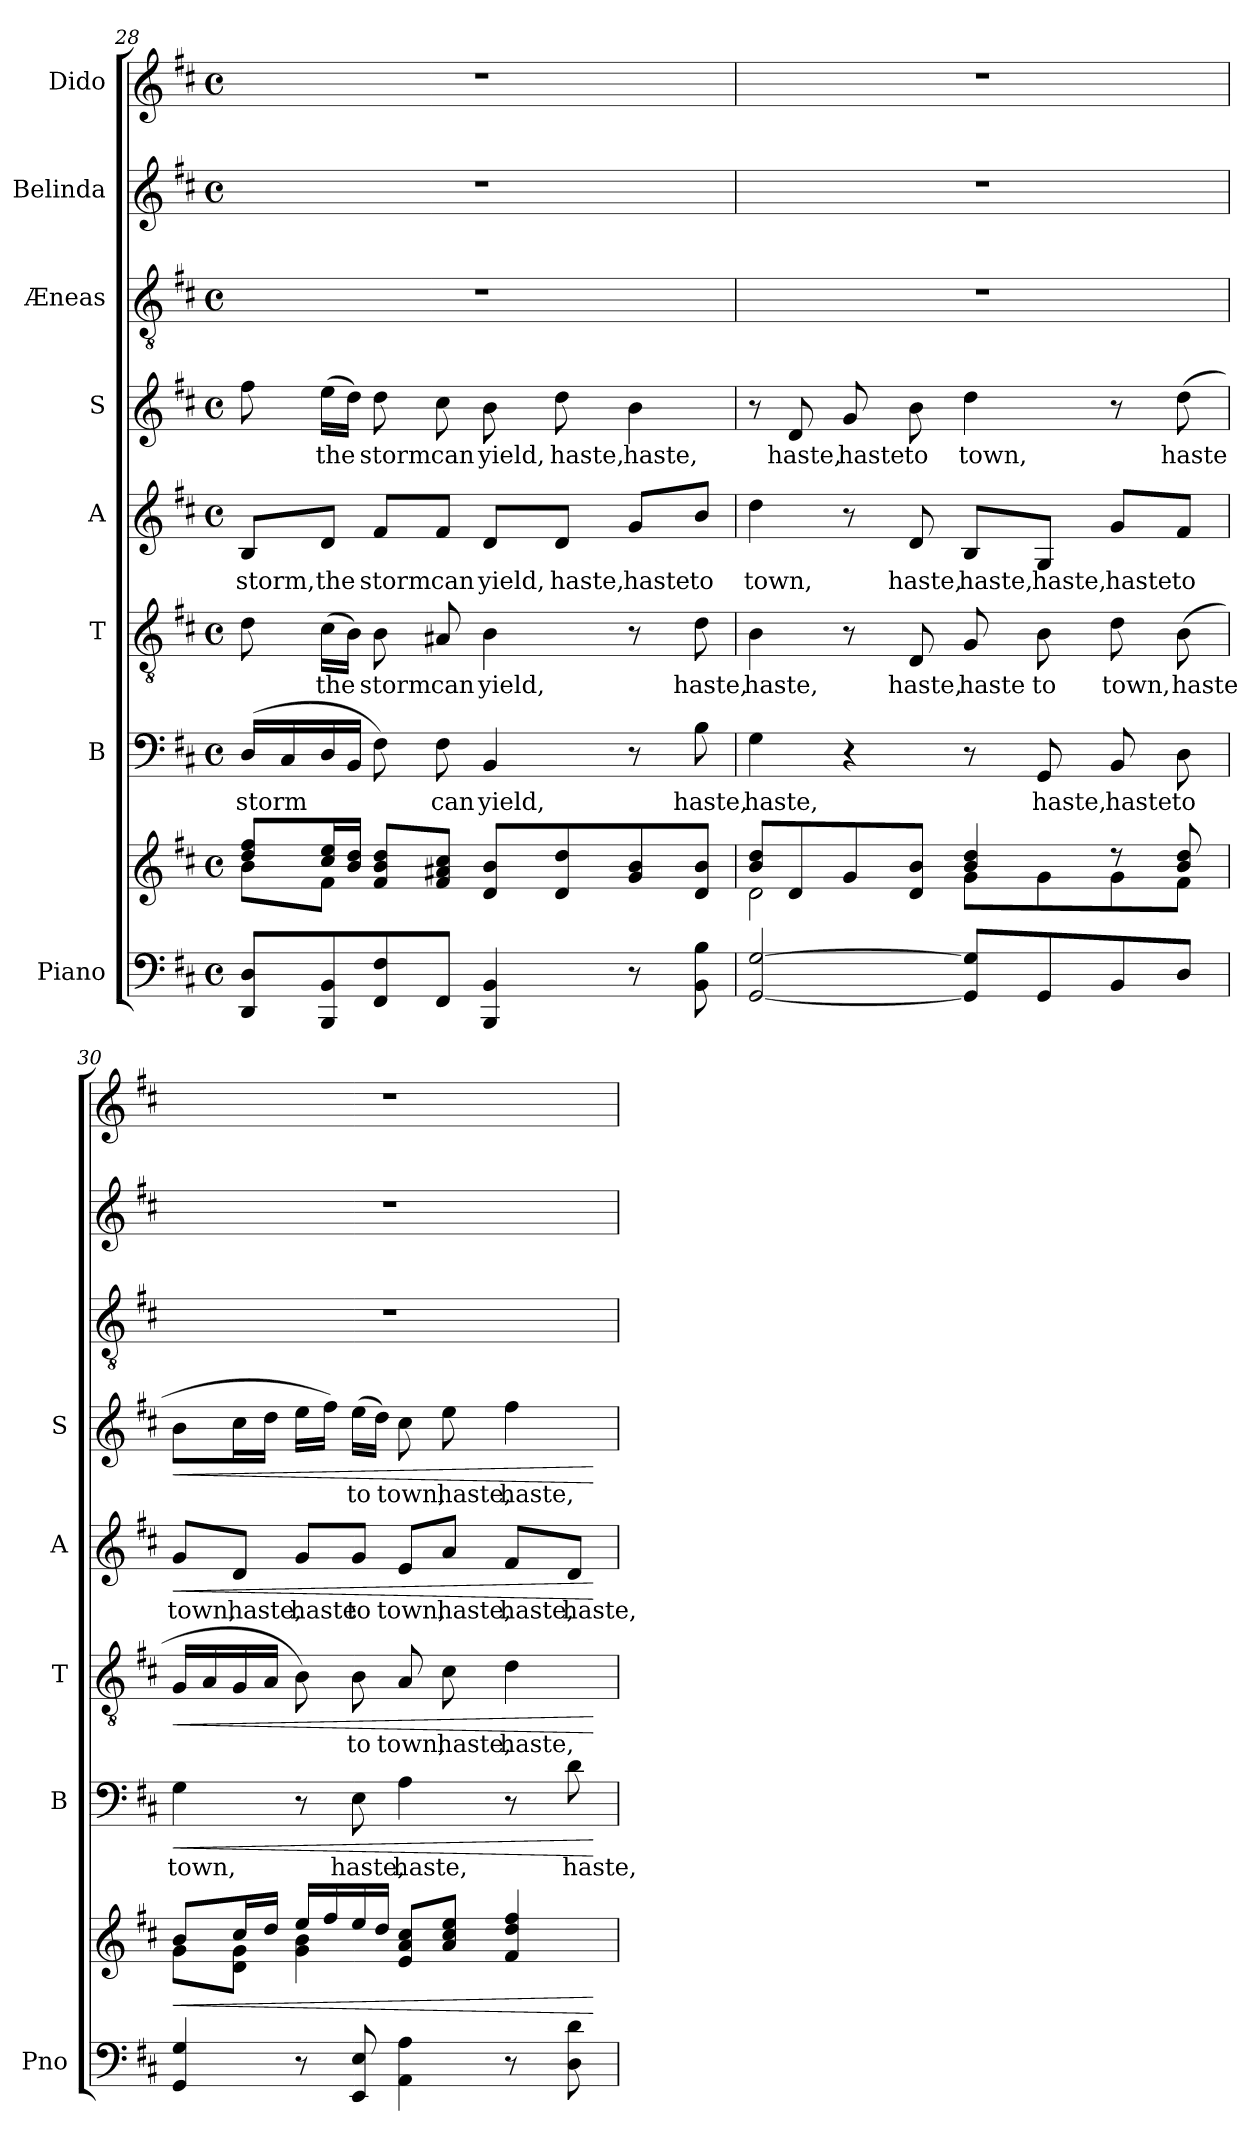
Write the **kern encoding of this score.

**kern	**kern	**dynam	**kern	**text	**dynam	**kern	**text	**dynam	**kern	**text	**dynam	**kern	**text	**dynam	**kern	**kern	**kern
*part8	*part8	*part8	*part7	*part7	*part7	*part6	*part6	*part6	*part5	*part5	*part5	*part4	*part4	*part4	*part3	*part2	*part1
*staff9	*staff8	*staff8/9	*staff7	*staff7	*staff7	*staff6	*staff6	*staff6	*staff5	*staff5	*staff5	*staff4	*staff4	*staff4	*staff3	*staff2	*staff1
*I"Piano	*	*	*I"B	*	*	*I"T	*	*	*I"A	*	*	*I"S	*	*	*I"Æneas	*I"Belinda	*I"Dido
*I'Pno	*	*	*I'B	*	*	*I'T	*	*	*I'A	*	*	*I'S	*	*	*	*	*
!!LO:LB:g=z
*clefF4	*clefG2	*	*clefF4	*	*	*clefGv2	*	*	*clefG2	*	*	*clefG2	*	*	*clefGv2	*clefG2	*clefG2
*k[f#c#]	*k[f#c#]	*	*k[f#c#]	*	*	*k[f#c#]	*	*	*k[f#c#]	*	*	*k[f#c#]	*	*	*k[f#c#]	*k[f#c#]	*k[f#c#]
*M4/4	*M4/4	*	*M4/4	*	*	*M4/4	*	*	*M4/4	*	*	*M4/4	*	*	*M4/4	*M4/4	*M4/4
*met(c)	*met(c)	*	*met(c)	*	*	*met(c)	*	*	*met(c)	*	*	*met(c)	*	*	*met(c)	*met(c)	*met(c)
=28	=28	=28	=28	=28	=28	=28	=28	=28	=28	=28	=28	=28	=28	=28	=28	=28	=28
*	*^	*	*	*	*	*	*	*	*	*	*	*	*	*	*	*	*
!	!	!	!	!	!LO:LY:b	!	!	!	!	!	!LO:LY:b	!	!	!	!	!	!	!
8DD/ 8D/L	8dd/ 8ff#/L	8b\L	.	(>16D/LL	storm	.	8d\	.	.	8B/L	storm,	.	8ff#\	.	.	1r	1r	1r
.	.	.	.	16C#/	.	.	.	.	.	.	.	.	.	.	.	.	.	.
!	!	!	!	!	!	!	!	!LO:LY:b	!	!	!LO:LY:b	!	!	!LO:LY:b	!	!	!	!
8BBB/ 8BB/	16cc#/ 16ee/L	8f#\J	.	16D/	.	.	(>16c#\LL	the	.	8d/J	the	.	(>16ee\LL	the	.	.	.	.
.	16b/ 16dd/JJ	.	.	16BB/JJ	.	.	16B\JJ)	.	.	.	.	.	16dd\JJ)	.	.	.	.	.
!	!	!	!	!	!	!	!	!LO:LY:b	!	!	!LO:LY:b	!	!	!LO:LY:b	!	!	!	!
8FF#/ 8F#/	8f#/ 8b/ 8dd/L	2.ryy	.	8F#\)	.	.	8B\	storm	.	8f#/L	storm	.	8dd\	storm	.	.	.	.
!	!	!	!	!	!LO:LY:b	!	!	!LO:LY:b	!	!	!LO:LY:b	!	!	!LO:LY:b	!	!	!	!
8FF#/J	8f#/ 8a#X/ 8cc#/J	.	.	8F#\	can	.	8A#X/	can	.	8f#/J	can	.	8cc#\	can	.	.	.	.
!	!	!	!	!	!LO:LY:b	!	!	!LO:LY:b	!	!	!LO:LY:b	!	!	!LO:LY:b	!	!	!	!
4BBB/ 4BB/	8d/ 8b/L	.	.	4BB/	yield,	.	4B\	yield,	.	8d/L	yield,	.	8b\	yield,	.	.	.	.
!	!	!	!	!	!	!	!	!	!	!	!LO:LY:b	!	!	!LO:LY:b	!	!	!	!
.	8d/ 8dd/	.	.	.	.	.	.	.	.	8d/J	haste,	.	8dd\	haste,	.	.	.	.
!	!	!	!	!	!	!	!	!	!	!	!LO:LY:b	!	!	!LO:LY:b	!	!	!	!
8r	8g/ 8b/	.	.	8r	.	.	8r	.	.	8g/L	haste	.	4b\	haste,	.	.	.	.
!	!	!	!	!	!LO:LY:b	!	!	!LO:LY:b	!	!	!LO:LY:b	!	!	!	!	!	!	!
8BB\ 8B\	8d/ 8b/J	.	.	8B\	haste,	.	8d\	haste,	.	8b/J	to	.	.	.	.	.	.	.
=29	=29	=29	=29	=29	=29	=29	=29	=29	=29	=29	=29	=29	=29	=29	=29	=29	=29	=29
!	!	!	!	!	!LO:LY:b	!	!	!LO:LY:b	!	!	!LO:LY:b	!	!	!	!	!	!	!
[2GG/ [2G/	8b/ 8dd/L	2d\	.	4G\	haste,	.	4B\	haste,	.	4dd\	town,	.	8r	.	.	1r	1r	1r
!	!	!	!	!	!	!	!	!	!	!	!	!	!	!LO:LY:b	!	!	!	!
.	8d/	.	.	.	.	.	.	.	.	.	.	.	8d/	haste,	.	.	.	.
!	!	!	!	!	!	!	!	!	!	!	!	!	!	!LO:LY:b	!	!	!	!
.	8g/	.	.	4r	.	.	8r	.	.	8r	.	.	8g/	haste	.	.	.	.
!	!	!	!	!	!	!	!	!LO:LY:b	!	!	!LO:LY:b	!	!	!LO:LY:b	!	!	!	!
.	8d/ 8b/J	.	.	.	.	.	8D/	haste,	.	8d/	haste,	.	8b\	to	.	.	.	.
!	!	!	!	!	!	!	!	!LO:LY:b	!	!	!LO:LY:b	!	!	!LO:LY:b	!	!	!	!
8GG/] 8G/]L	4b/ 4dd/	8g\L	.	8r	.	.	8G/	haste	.	8B/L	haste,	.	4dd\	town,	.	.	.	.
!	!	!	!	!	!LO:LY:b	!	!	!LO:LY:b	!	!	!LO:LY:b	!	!	!	!	!	!	!
8GG/	.	8g\	.	8GG/	haste,	.	8B\	to	.	8G/J	haste,	.	.	.	.	.	.	.
!	!	!	!	!	!LO:LY:b	!	!	!LO:LY:b	!	!	!LO:LY:b	!	!	!	!	!	!	!
8BB/	8r	8g\	.	8BB/	haste	.	8d\	town,	.	8g/L	haste	.	8r	.	.	.	.	.
!	!	!	!	!	!LO:LY:b	!	!	!LO:LY:b	!	!	!LO:LY:b	!	!	!LO:LY:b	!	!	!	!
8D/J	8b/ 8dd/	8f#\J	.	8D\	to	.	(>8B\	haste	.	8f#/J	to	.	(>8dd\	haste	.	.	.	.
!!LO:PB:g=z
=30	=30	=30	=30	=30	=30	=30	=30	=30	=30	=30	=30	=30	=30	=30	=30	=30	=30	=30
!	!	!	!LO:HP:b	!	!LO:LY:b	!LO:HP:b	!	!	!LO:HP:b	!	!LO:LY:b	!LO:HP:b	!	!	!LO:HP:b	!	!	!
4GG/ 4G/	8b/L	8g\L	<	4G\	town,	<	16G/LL	.	<	8g/L	town,	<	8b\L	.	<	1r	1r	1r
.	.	.	.	.	.	.	16A/	.	.	.	.	.	.	.	.	.	.	.
!	!	!	!	!	!	!	!	!	!	!	!LO:LY:b	!	!	!	!	!	!	!
.	16cc#/L	8d\ 8g\J	.	.	.	.	16G/	.	.	8d/J	haste,	.	16cc#\L	.	.	.	.	.
.	16dd/JJ	.	.	.	.	.	16A/JJ	.	.	.	.	.	16dd\JJ	.	.	.	.	.
!	!	!	!	!	!	!	!	!	!	!	!LO:LY:b	!	!	!	!	!	!	!
8r	16ee/LL	4g\ 4b\	.	8r	.	.	8B\)	.	.	8g/L	haste	.	16ee\LL	.	.	.	.	.
.	16ff#/	.	.	.	.	.	.	.	.	.	.	.	16ff#\JJ)	.	.	.	.	.
!	!	!	!	!	!LO:LY:b	!	!	!LO:LY:b	!	!	!LO:LY:b	!	!	!LO:LY:b	!	!	!	!
8EE/ 8E/	16ee/	.	.	8E\	haste,	.	8B\	to	.	8g/J	to	.	(>16ee\LL	to	.	.	.	.
.	16dd/JJ	.	.	.	.	.	.	.	.	.	.	.	16dd\JJ)	.	.	.	.	.
!	!	!	!	!	!LO:LY:b	!	!	!LO:LY:b	!	!	!LO:LY:b	!	!	!LO:LY:b	!	!	!	!
4AA\ 4A\	8e/ 8a/ 8cc#/L	2ryy	.	4A\	haste,	.	8A/	town,	.	8e/L	town,	.	8cc#\	town,	.	.	.	.
!	!	!	!	!	!	!	!	!LO:LY:b	!	!	!LO:LY:b	!	!	!LO:LY:b	!	!	!	!
.	8a/ 8cc#/ 8ee/J	.	.	.	.	.	8c#\	haste,	.	8a/J	haste,	.	8ee\	haste,	.	.	.	.
!	!	!	!	!	!	!	!	!LO:LY:b	!	!	!LO:LY:b	!	!	!LO:LY:b	!	!	!	!
8r	4f#/ 4dd/ 4ff#/	.	.	8r	.	.	4d\	haste,	.	8f#/L	haste,	.	4ff#\	haste,	.	.	.	.
!	!	!	!	!	!LO:LY:b	!	!	!	!	!	!LO:LY:b	!	!	!	!	!	!	!
8D\ 8d\	.	.	.	8d\	haste,	.	.	.	.	8d/J	haste,	.	.	.	.	.	.	.
*	*v	*v	*	*	*	*	*	*	*	*	*	*	*	*	*	*	*	*
.	.	[	.	.	[	.	.	[	.	.	[	.	.	[	.	.	.
=	=	=	=	=	=	=	=	=	=	=	=	=	=	=	=	=	=
*-	*-	*-	*-	*-	*-	*-	*-	*-	*-	*-	*-	*-	*-	*-	*-	*-	*-
